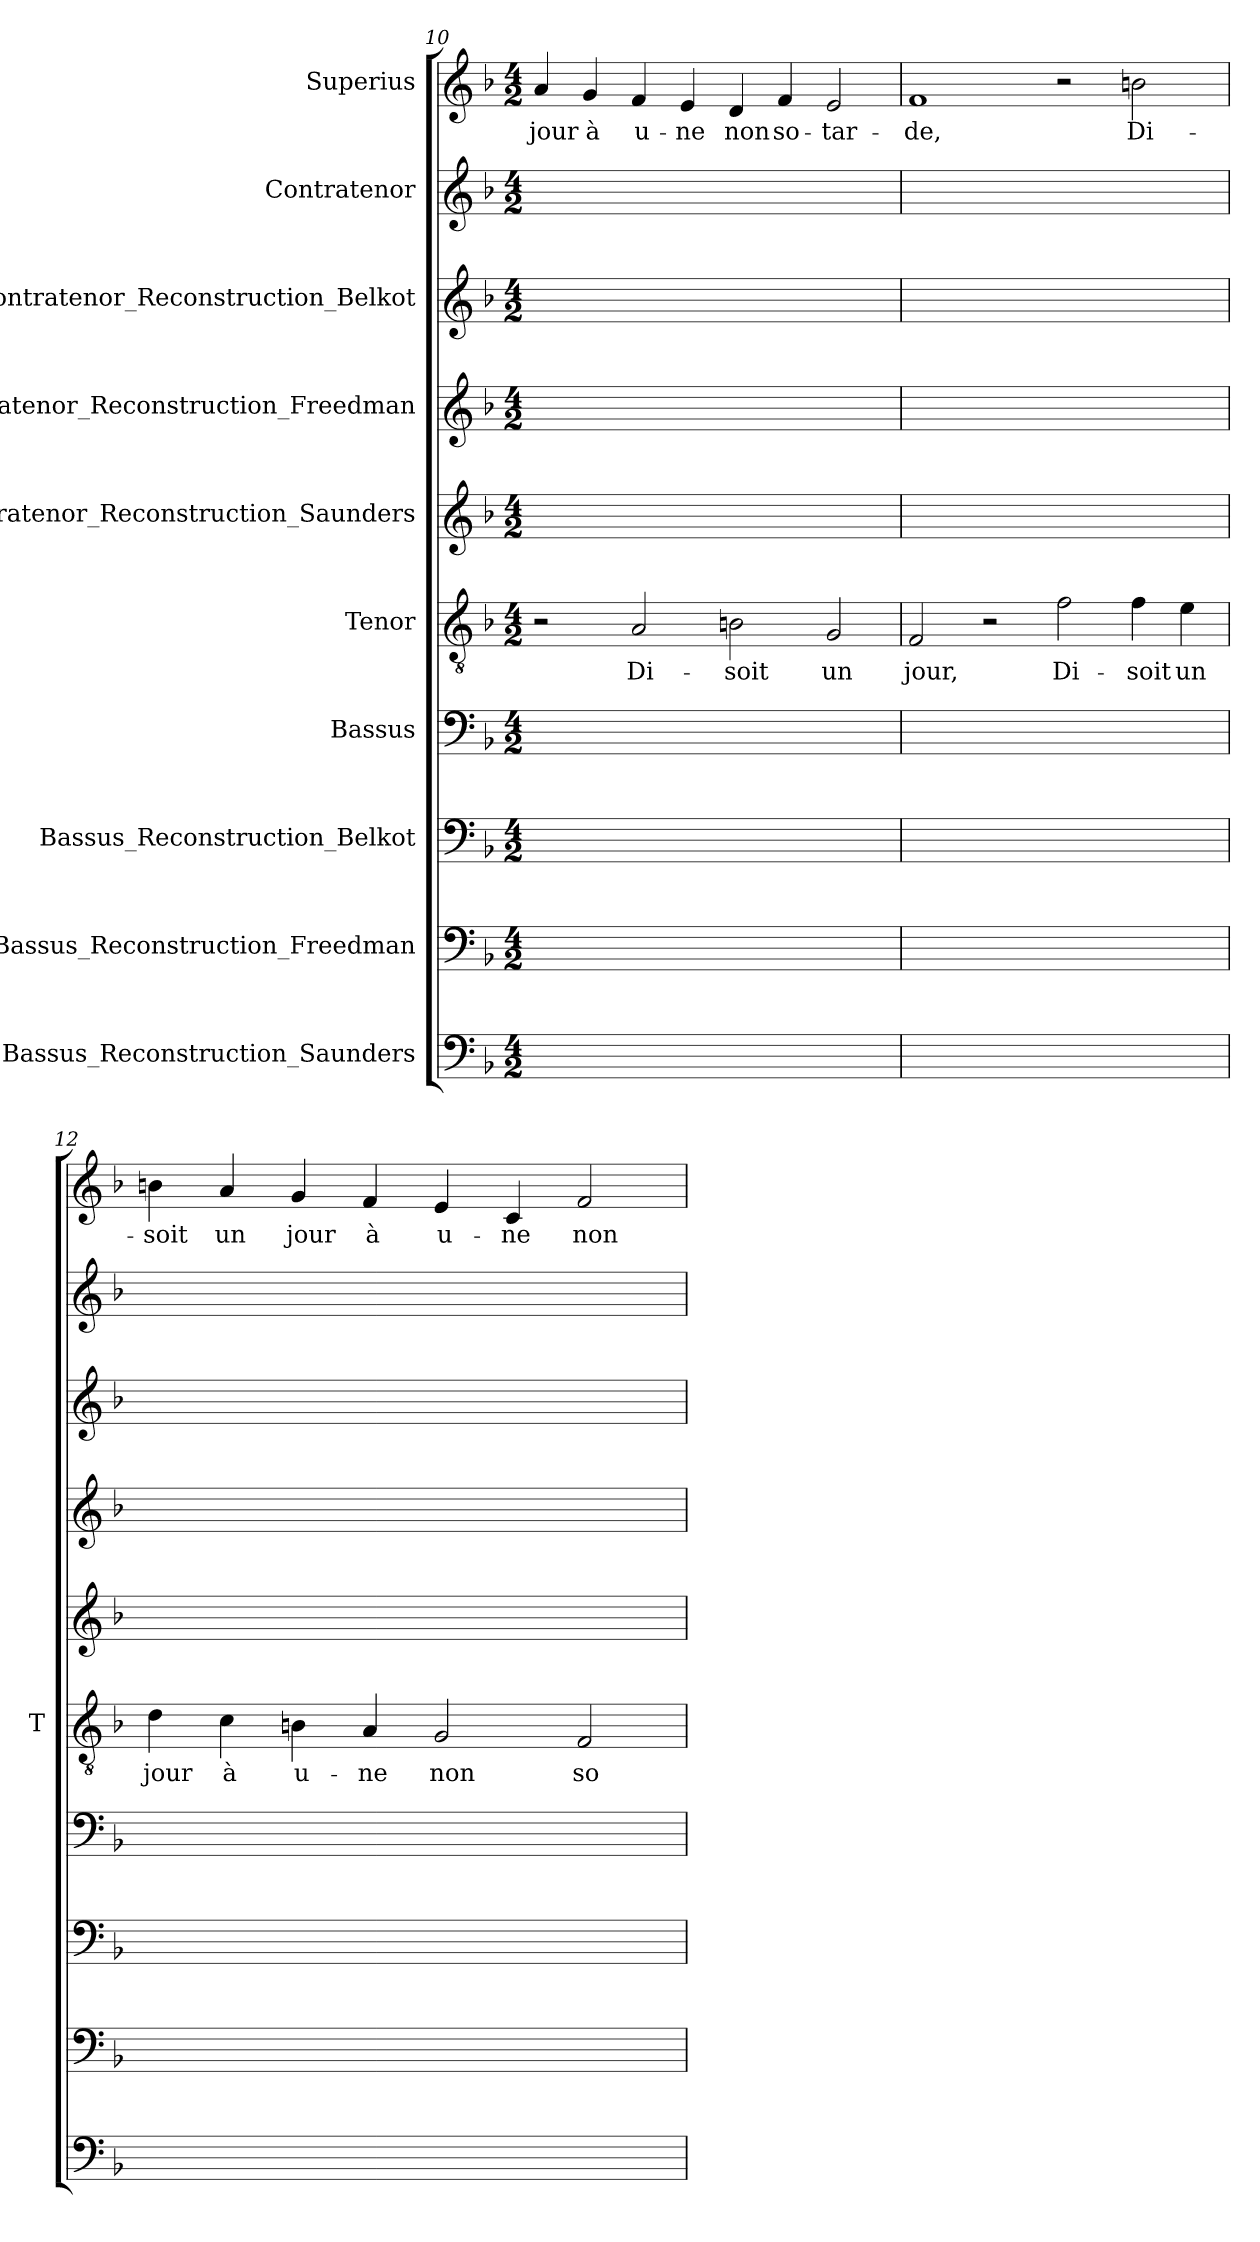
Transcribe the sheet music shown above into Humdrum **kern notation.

**kern	**kern	**kern	**kern	**kern	**text	**kern	**kern	**kern	**kern	**kern	**text
*part10	*part9	*part8	*part7	*part6	*part6	*part5	*part4	*part3	*part2	*part1	*part1
*staff10	*staff9	*staff8	*staff7	*staff6	*staff6	*staff5	*staff4	*staff3	*staff2	*staff1	*staff1
*I"Bassus_Reconstruction_Saunders	*I"Bassus_Reconstruction_Freedman	*I"Bassus_Reconstruction_Belkot	*I"Bassus	*I"Tenor	*	*I"Contratenor_Reconstruction_Saunders	*I"Contratenor_Reconstruction_Freedman	*I"Contratenor_Reconstruction_Belkot	*I"Contratenor	*I"Superius	*
*	*	*	*	*I'T	*	*	*	*	*	*	*
*clefF4	*clefF4	*clefF4	*clefF4	*clefGv2	*	*clefG2	*clefG2	*clefG2	*clefG2	*clefG2	*
*k[b-]	*k[b-]	*k[b-]	*k[b-]	*k[b-]	*	*k[b-]	*k[b-]	*k[b-]	*k[b-]	*k[b-]	*
*M4/2	*M4/2	*M4/2	*M4/2	*M4/2	*	*M4/2	*M4/2	*M4/2	*M4/2	*M4/2	*
=10	=10	=10	=10	=10	=10	=10	=10	=10	=10	=10	=10
0ryy	0ryy	0ryy	0ryy	2r	.	0ryy	0ryy	0ryy	0ryy	4a	-jour
.	.	.	.	.	.	.	.	.	.	4g	-à
.	.	.	.	2A	Di-	.	.	.	.	4f	u-
.	.	.	.	.	.	.	.	.	.	4e	-ne
.	.	.	.	2Bn	-soit	.	.	.	.	4d	-non
.	.	.	.	.	.	.	.	.	.	4f	so-
.	.	.	.	2G	-un	.	.	.	.	2e	tar-
=11	=11	=11	=11	=11	=11	=11	=11	=11	=11	=11	=11
0ryy	0ryy	0ryy	0ryy	2F	-jour,	0ryy	0ryy	0ryy	0ryy	1f	-de,
.	.	.	.	2r	.	.	.	.	.	.	.
.	.	.	.	2f	Di-	.	.	.	.	2r	.
.	.	.	.	4f	-soit	.	.	.	.	2bn	Di-
.	.	.	.	4e	-un	.	.	.	.	.	.
=12	=12	=12	=12	=12	=12	=12	=12	=12	=12	=12	=12
0ryy	0ryy	0ryy	0ryy	4d	-jour	0ryy	0ryy	0ryy	0ryy	4bn	-soit
.	.	.	.	4c	-à	.	.	.	.	4a	-un
.	.	.	.	4Bn	u-	.	.	.	.	4g	-jour
.	.	.	.	4A	-ne	.	.	.	.	4f	-à
.	.	.	.	2G	-non	.	.	.	.	4e	u-
.	.	.	.	.	.	.	.	.	.	4c	-ne
.	.	.	.	2F	so-	.	.	.	.	2f	-non
=	=	=	=	=	=	=	=	=	=	=	=
*-	*-	*-	*-	*-	*-	*-	*-	*-	*-	*-	*-
